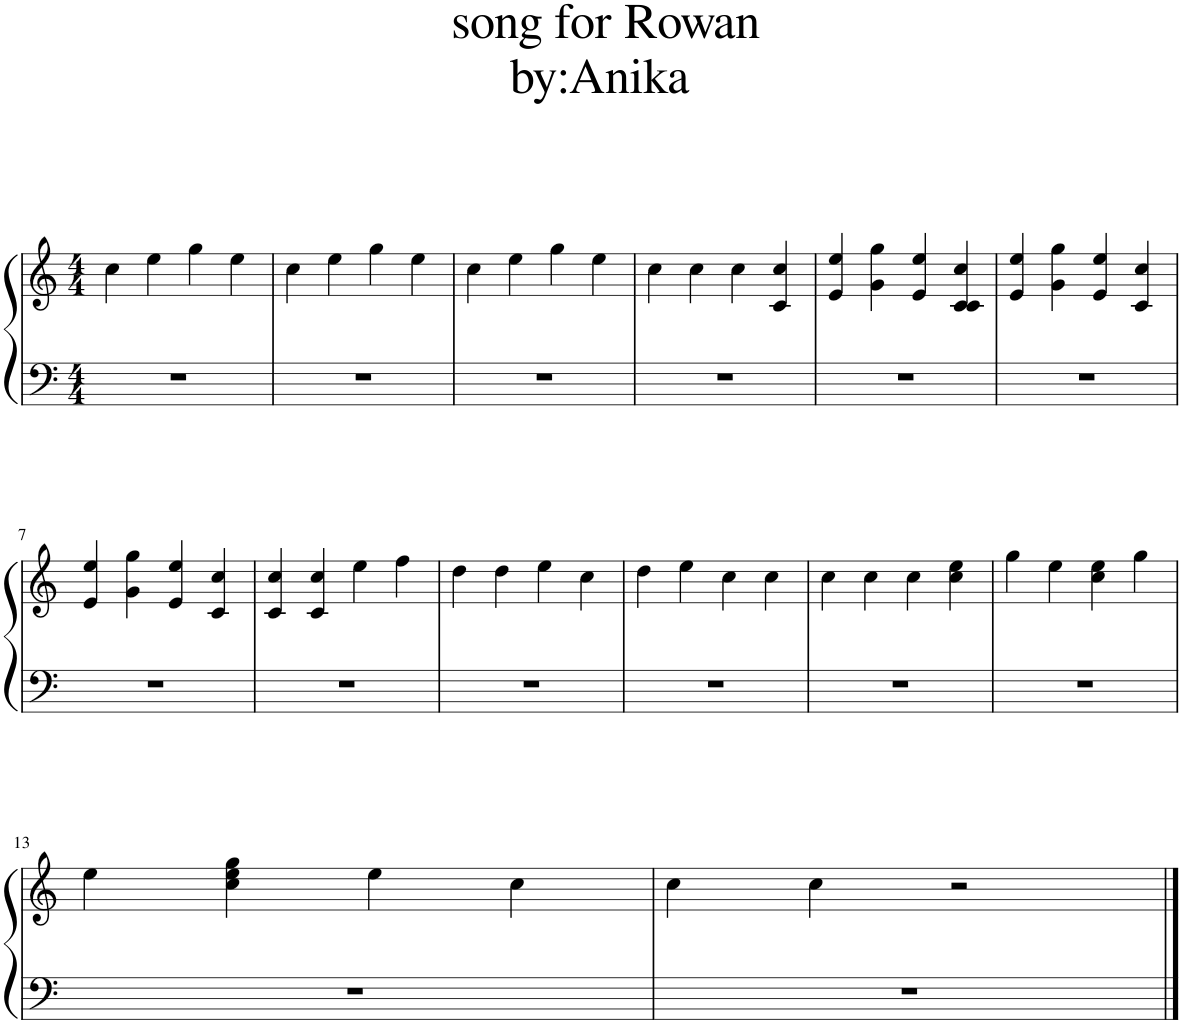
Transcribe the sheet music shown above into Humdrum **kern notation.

**kern	**kern
*part1	*part1
*staff2	*staff1
*I"Piano	*
*I'Pno.	*
*clefF4	*clefG2
*k[]	*k[]
*M4/4	*M4/4
=1	=1
1r	4cc\
.	4ee\
.	4gg\
.	4ee\
=2	=2
1r	4cc\
.	4ee\
.	4gg\
.	4ee\
=3	=3
1r	4cc\
.	4ee\
.	4gg\
.	4ee\
=4	=4
1r	4cc\
.	4cc\
.	4cc\
.	4c/ 4cc/
=5	=5
1r	4e/ 4ee/
.	4g\ 4gg\
.	4e/ 4ee/
.	4c/ 4c/ 4cc/
=6	=6
1r	4e/ 4ee/
.	4g\ 4gg\
.	4e/ 4ee/
.	4c/ 4cc/
!!LO:LB:g=z
=7	=7
1r	4e/ 4ee/
.	4g\ 4gg\
.	4e/ 4ee/
.	4c/ 4cc/
=8	=8
1r	4c/ 4cc/
.	4c/ 4cc/
.	4ee\
.	4ff\
=9	=9
1r	4dd\
.	4dd\
.	4ee\
.	4cc\
=10	=10
1r	4dd\
.	4ee\
.	4cc\
.	4cc\
=11	=11
1r	4cc\
.	4cc\
.	4cc\
.	4cc\ 4ee\
=12	=12
1r	4gg\
.	4ee\
.	4cc\ 4ee\
.	4gg\
!!LO:LB:g=z
=13	=13
1r	4ee\
.	4cc\ 4ee\ 4gg\
.	4ee\
.	4cc\
=14	=14
1r	4cc\
.	4cc\
.	2r
==	==
*-	*-
